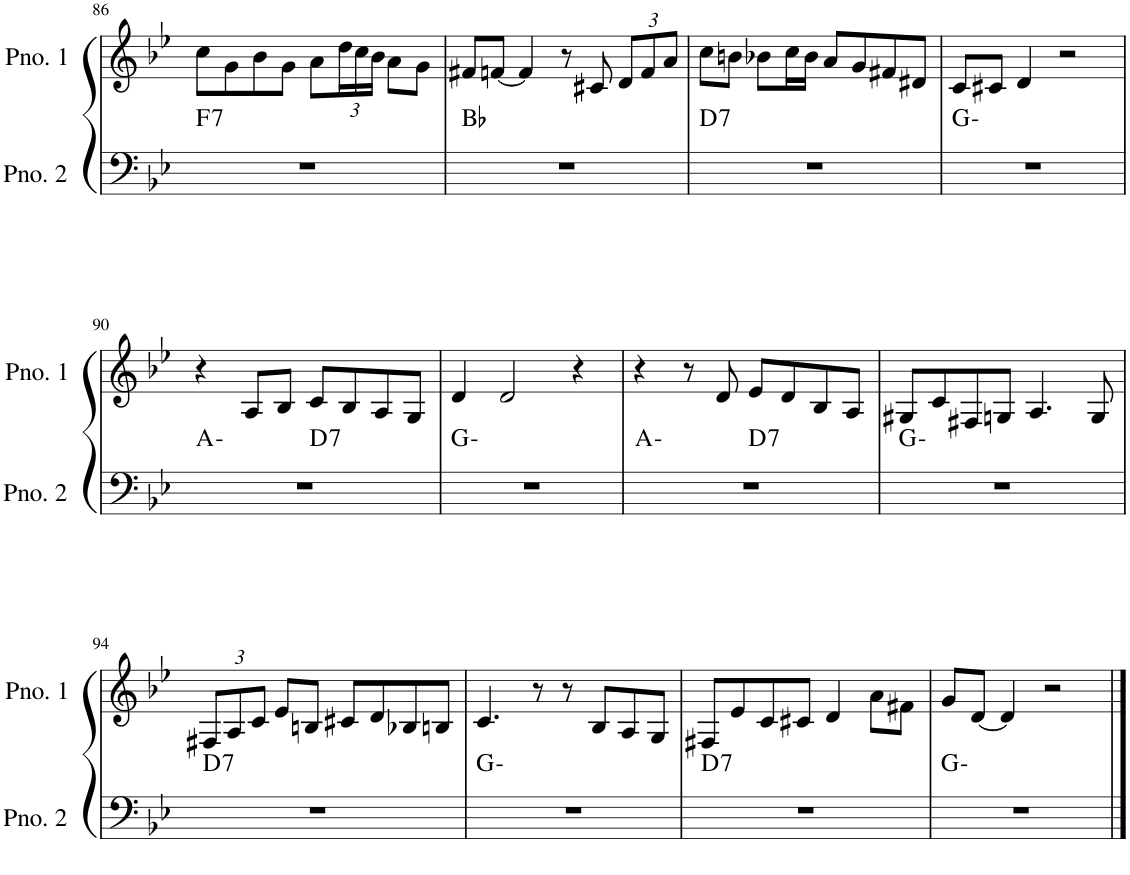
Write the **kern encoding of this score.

**kern	**harte	**kern
*part2	*part2	*part1
*staff2	*	*staff1
*I"ピアノ 2	*	*I"ピアノ 1
!!LO:PB:g=z
*clefF4	*	*clefG2
*k[b-e-]	*	*k[b-e-]
*M4/4	*	*M4/4
=86	=86	=86
!	!LO:H:kt=7	!
1r	F:7	8cc\L
.	.	8g\
.	.	8b-\
.	.	8g\J
.	.	8a\L
*	*	*Xbrackettup
.	.	24dd\L
.	.	24cc\
.	.	24b-\JJ
.	.	8a\L
.	.	8g\J
=87	=87	=87
1r	Bb:maj	8f#X/L
.	.	[8fn/J
.	.	4f/]
.	.	8r
.	.	8c#X/
.	.	12d/L
.	.	12f/
.	.	12a/J
=88	=88	=88
!	!LO:H:kt=7	!
1r	D:7	8cc\L
.	.	8bn\J
.	.	8b-X\L
.	.	16cc\L
.	.	16b-\JJ
.	.	8a/L
.	.	8g/
.	.	8f#X/
.	.	8d#X/J
=89	=89	=89
1r	G:min	8c/L
.	.	8c#X/J
.	.	4d/
.	.	2r
!!LO:LB:g=z
=90	=90	=90
*^	*	*
1r	2ryy	A:min	4r
.	.	.	8A/L
.	.	.	8B-/J
!	!	!LO:H:kt=7	!
.	2ryy	D:7	8c/L
.	.	.	8B-/
.	.	.	8A/
.	.	.	8G/J
*v	*v	*	*
=91	=91	=91
1r	G:min	4d/
.	.	2d/
.	.	4r
=92	=92	=92
*^	*	*
1r	2ryy	A:min	4r
.	.	.	8r
.	.	.	8d/
!	!	!LO:H:kt=7	!
.	2ryy	D:7	8e-/L
.	.	.	8d/
.	.	.	8B-/
.	.	.	8A/J
*v	*v	*	*
=93	=93	=93
1r	G:min	8G#X/L
.	.	8c/
.	.	8F#X/
.	.	8Gn/J
.	.	4.A/
.	.	8G/
!!LO:LB:g=z
=94	=94	=94
!	!LO:H:kt=7	!
1r	D:7	12F#X/L
.	.	12A/
.	.	12c/J
.	.	8e-/L
.	.	8Bn/J
.	.	8c#X/L
.	.	8d/
.	.	8B-X/
.	.	8Bn/J
=95	=95	=95
1r	G:min	4.c/
.	.	8r
.	.	8r
.	.	8B-/L
.	.	8A/
.	.	8G/J
=96	=96	=96
!	!LO:H:kt=7	!
1r	D:7	8F#X/L
.	.	8e-/
.	.	8c/
.	.	8c#X/J
.	.	4d/
.	.	8a\L
.	.	8f#X\J
=97	=97	=97
1r	G:min	8g/L
.	.	[8d/J
.	.	4d/]
.	.	2r
==	==	==
*-	*-	*-
